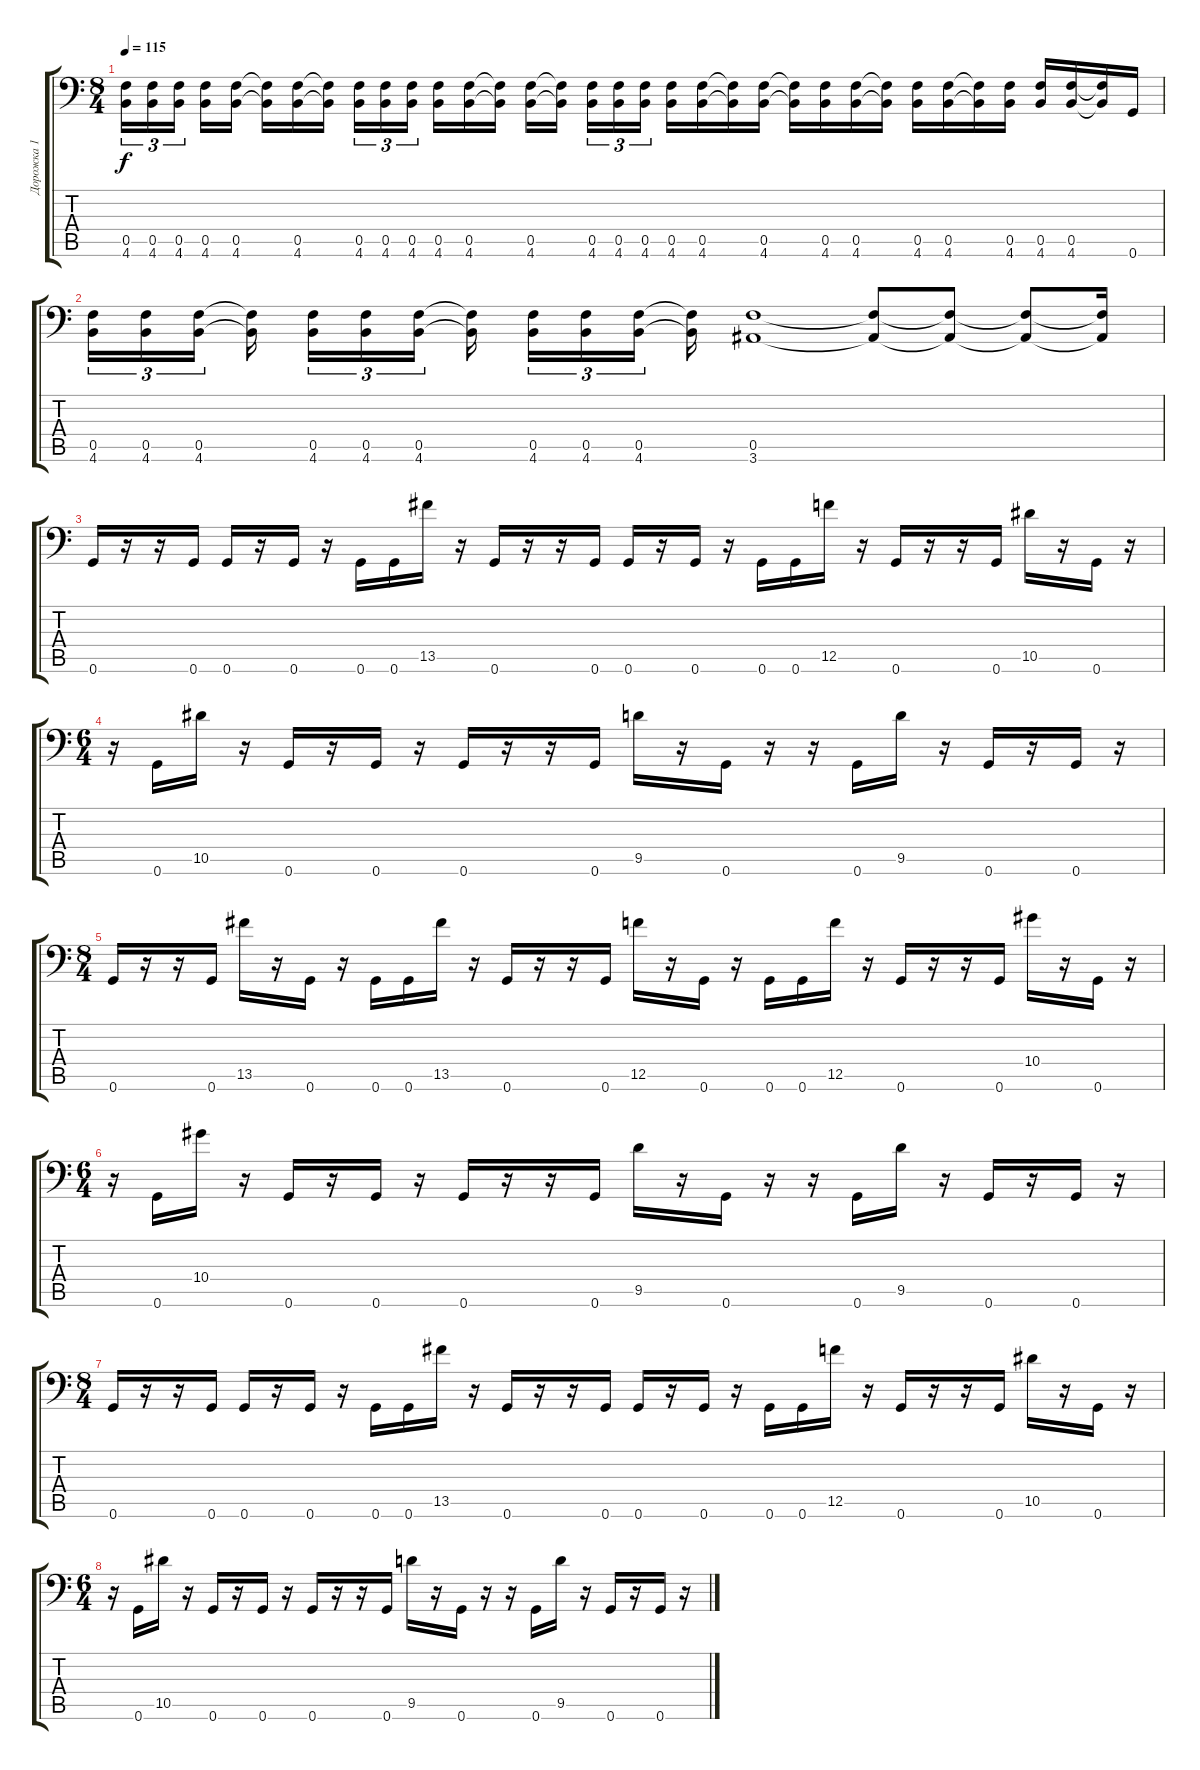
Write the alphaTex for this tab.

\track ("Дорожка 1" "Дорожка 1") {instrument distortionguitar}
\staff {score tabs}
\tuning (C4 G3 Eb3 Bb2 F2 G1) {hide}
\ts (8 4)
\tempo 115
\clef f4
\ks c
(0.5 4.6).16{tu (3 2) dy f} (0.5 4.6).16{tu (3 2)} (0.5 4.6).16{tu (3 2) beam splitsecondary} (0.5 4.6).16 (0.5 4.6).16 (0.5{t} 4.6{t}).16 (0.5 4.6).16 (0.5{t} 4.6{t}).16{beam splitsecondary} (0.5 4.6).16{tu (3 2)} (0.5 4.6).16{tu (3 2)} (0.5 4.6).16{tu (3 2) beam splitsecondary} (0.5 4.6).16 (0.5 4.6).16 (0.5{t} 4.6{t}).16 (0.5 4.6).16 (0.5{t} 4.6{t}).16{beam splitsecondary} (0.5 4.6).16{tu (3 2)} (0.5 4.6).16{tu (3 2)} (0.5 4.6).16{tu (3 2)} (0.5 4.6).16 (0.5 4.6).16 (0.5{t} 4.6{t}).16 (0.5 4.6).16 (0.5{t} 4.6{t}).16 (0.5 4.6).16 (0.5 4.6).16 (0.5{t} 4.6{t}).16 (0.5 4.6).16 (0.5 4.6).16 (0.5{t} 4.6{t}).16 (0.5 4.6).16 (0.5 4.6).16 (0.5 4.6).16 (0.5{t} 4.6{t}).16 0.6.16 |
(0.5 4.6).16{tu (3 2)} (0.5 4.6).16{tu (3 2)} (0.5 4.6).16{tu (3 2) beam splitsecondary} (0.5{t} 4.6{t}).16{beam splitsecondary} (0.5 4.6).16{tu (3 2)} (0.5 4.6).16{tu (3 2)} (0.5 4.6).16{tu (3 2) beam splitsecondary} (0.5{t} 4.6{t}).16{beam splitsecondary} (0.5 4.6).16{tu (3 2)} (0.5 4.6).16{tu (3 2)} (0.5 4.6).16{tu (3 2)} (0.5{t} 4.6{t}).16 (0.5 3.6).1 (0.5{t} 3.6{t}).8 (0.5{t} 3.6{t}).8 (0.5{t} 3.6{t}).8 (0.5{t} 3.6{t}).16 |
0.6.16 r.16 r.16 0.6.16 0.6.16 r.16 0.6.16 r.16 0.6.16 0.6.16 13.5.16 r.16 0.6.16 r.16 r.16 0.6.16 0.6.16 r.16 0.6.16 r.16 0.6.16 0.6.16 12.5.16 r.16 0.6.16 r.16 r.16 0.6.16 10.5.16 r.16 0.6.16 r.16 |
\ts (6 4)
r.16 0.6.16 10.5.16 r.16 0.6.16 r.16 0.6.16 r.16 0.6.16 r.16 r.16 0.6.16 9.5.16 r.16 0.6.16 r.16 r.16 0.6.16 9.5.16 r.16 0.6.16 r.16 0.6.16 r.16 |
\ts (8 4)
0.6.16 r.16 r.16 0.6.16 13.5.16 r.16 0.6.16 r.16 0.6.16 0.6.16 13.5.16 r.16 0.6.16 r.16 r.16 0.6.16 12.5.16 r.16 0.6.16 r.16 0.6.16 0.6.16 12.5.16 r.16 0.6.16 r.16 r.16 0.6.16 10.4.16 r.16 0.6.16 r.16 |
\ts (6 4)
r.16 0.6.16 10.4.16 r.16 0.6.16 r.16 0.6.16 r.16 0.6.16 r.16 r.16 0.6.16 9.5.16 r.16 0.6.16 r.16 r.16 0.6.16 9.5.16 r.16 0.6.16 r.16 0.6.16 r.16 |
\ts (8 4)
0.6.16 r.16 r.16 0.6.16 0.6.16 r.16 0.6.16 r.16 0.6.16 0.6.16 13.5.16 r.16 0.6.16 r.16 r.16 0.6.16 0.6.16 r.16 0.6.16 r.16 0.6.16 0.6.16 12.5.16 r.16 0.6.16 r.16 r.16 0.6.16 10.5.16 r.16 0.6.16 r.16 |
\ts (6 4)
r.16 0.6.16 10.5.16 r.16 0.6.16 r.16 0.6.16 r.16 0.6.16 r.16 r.16 0.6.16 9.5.16 r.16 0.6.16 r.16 r.16 0.6.16 9.5.16 r.16 0.6.16 r.16 0.6.16 r.16
